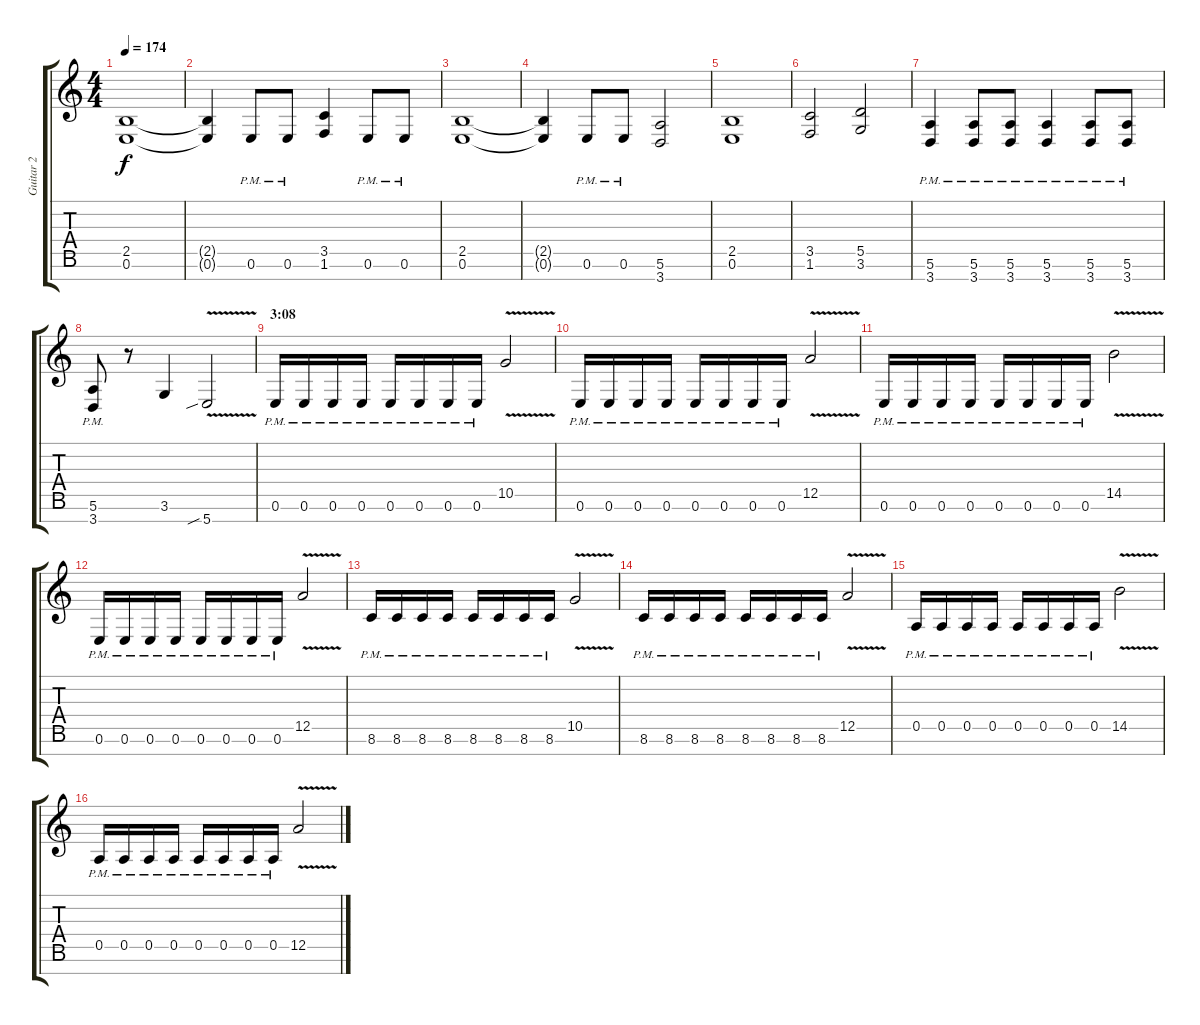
\track ("Guitar 2" "Guitar 2") {instrument distortionguitar}
\staff {score tabs}
\tuning (E4 B3 G3 D3 A2 E2 B1) {hide}
\ts (4 4)
\tempo 174
\clef g2
\ks c
(2.5 0.6).1{dy f} |
(2.5{t} 0.6{t}).4 0.6{pm}.8 0.6{pm}.8 (3.5 1.6).4 0.6{pm}.8 0.6{pm}.8 |
(2.5 0.6).1 |
(2.5{t} 0.6{t}).4 0.6{pm}.8 0.6{pm}.8 (5.6 3.7).2 |
(2.5 0.6).1 |
(3.5 1.6).2 (5.5 3.6).2 |
(5.6{pm} 3.7{pm}).4 (5.6{pm} 3.7{pm}).8 (5.6{pm} 3.7{pm}).8 (5.6{pm} 3.7{pm}).4 (5.6{pm} 3.7{pm}).8 (5.6{pm} 3.7{pm}).8 |
(5.6{pm} 3.7{pm}).8 r.8 3.6.4 5.7{v sib}.2 |
\section ("" "3:08")
0.6{pm}.16 0.6{pm}.16 0.6{pm}.16 0.6{pm}.16 0.6{pm}.16 0.6{pm}.16 0.6{pm}.16 0.6{pm}.16 10.5{v}.2 |
0.6{pm}.16 0.6{pm}.16 0.6{pm}.16 0.6{pm}.16 0.6{pm}.16 0.6{pm}.16 0.6{pm}.16 0.6{pm}.16 12.5{v}.2 |
0.6{pm}.16 0.6{pm}.16 0.6{pm}.16 0.6{pm}.16 0.6{pm}.16 0.6{pm}.16 0.6{pm}.16 0.6{pm}.16 14.5{v}.2 |
0.6{pm}.16 0.6{pm}.16 0.6{pm}.16 0.6{pm}.16 0.6{pm}.16 0.6{pm}.16 0.6{pm}.16 0.6{pm}.16 12.5{v}.2 |
8.6{pm}.16 8.6{pm}.16 8.6{pm}.16 8.6{pm}.16 8.6{pm}.16 8.6{pm}.16 8.6{pm}.16 8.6{pm}.16 10.5{v}.2 |
8.6{pm}.16 8.6{pm}.16 8.6{pm}.16 8.6{pm}.16 8.6{pm}.16 8.6{pm}.16 8.6{pm}.16 8.6{pm}.16 12.5{v}.2 |
0.5{pm}.16 0.5{pm}.16 0.5{pm}.16 0.5{pm}.16 0.5{pm}.16 0.5{pm}.16 0.5{pm}.16 0.5{pm}.16 14.5{v}.2 |
0.5{pm}.16 0.5{pm}.16 0.5{pm}.16 0.5{pm}.16 0.5{pm}.16 0.5{pm}.16 0.5{pm}.16 0.5{pm}.16 12.5{v}.2
